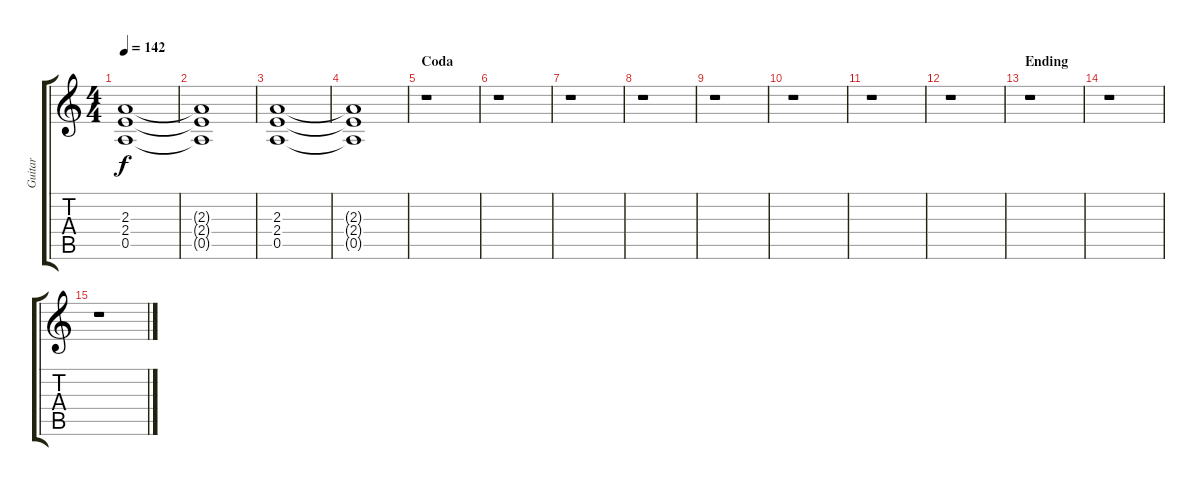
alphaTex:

\track ("Guitar" "Guitar") {instrument overdrivenguitar}
\staff {score tabs}
\tuning (E4 B3 G3 D3 A2 D2) {hide}
\ts (4 4)
\tempo 142
\clef g2
\ks c
(2.3 2.4 0.5).1{dy f} |
(2.3{t} 2.4{t} 0.5{t}).1 |
(2.3 2.4 0.5).1 |
(2.3{t} 2.4{t} 0.5{t}).1 |
\section ("" "Coda")
r.1 |
r.1 |
r.1 |
r.1 |
r.1 |
r.1 |
r.1 |
r.1 |
\section ("" "Ending")
r.1 |
r.1 |
r.1
